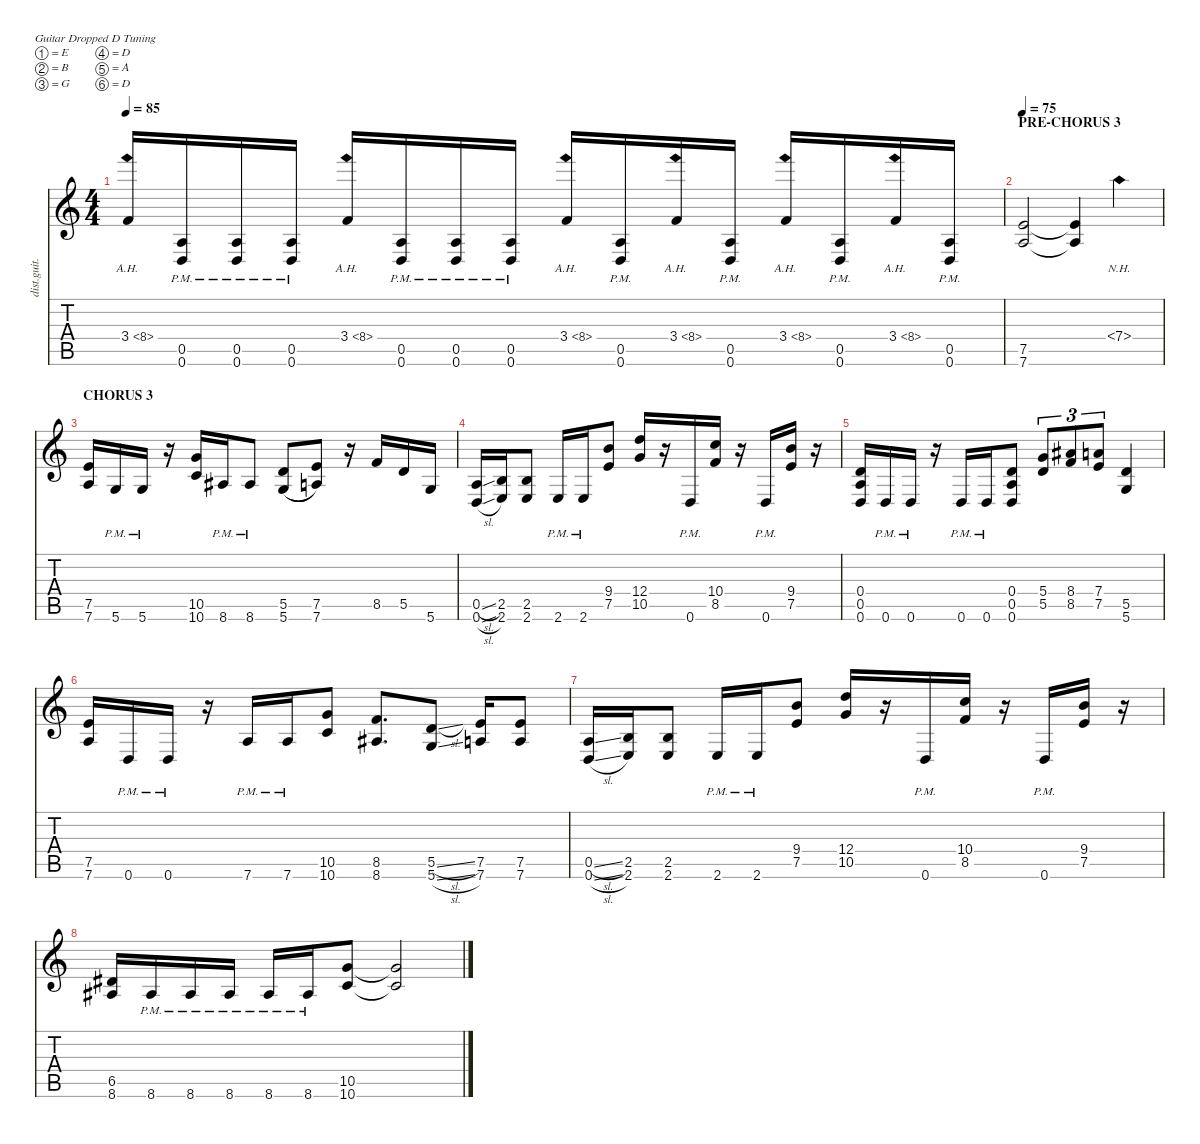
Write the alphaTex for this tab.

\defaultSystemsLayout 4
\hideDynamics
\bracketExtendMode nobrackets
\otherSystemsTrackNameOrientation horizontal
\track ("Distortion Guitar" "dist.guit.") {instrument distortionguitar}
\staff {score tabs}
\tuning (E4 B3 G3 D3 A2 D2)
\ts (4 4)
\tempo 85
\clef g2
\ks c
3.4{ah 5}.16{dy mf beam Up} (0.5{pm} 0.6{pm}).16{beam Up} (0.5{pm} 0.6{pm}).16{beam Up} (0.5{pm} 0.6{pm}).16{beam Up} 3.4{ah 5}.16{beam Up} (0.5{pm} 0.6{pm}).16{beam Up} (0.5{pm} 0.6{pm}).16{beam Up} (0.5{pm} 0.6{pm}).16{beam Up} 3.4{ah 5}.16{beam Up} (0.5{pm} 0.6{pm}).16{beam Up} 3.4{ah 5}.16{beam Up} (0.5{pm} 0.6{pm}).16{beam Up} 3.4{ah 5}.16{beam Up} (0.5{pm} 0.6{pm}).16{beam Up} 3.4{ah 5}.16{beam Up} (0.5{pm} 0.6{pm}).16{beam Up} |
\section ("" "PRE-CHORUS 3")
\tempo 75
(7.5 7.6).2{beam Up} (7.5{t} 7.6{t}).4{beam Up} 7.4{nh}.4{beam Down} |
\section ("" "CHORUS 3")
(7.6 7.5).16{beam Up} 5.6{pm}.16{beam Up} 5.6{pm}.16{beam Up} r.16{beam Up} (10.6 10.5).16{beam Up} 8.6{pm acc #}.16{beam Up} 8.6{pm acc #}.8{beam Up} (5.5 5.6).8{legatoorigin beam Up} (7.6 7.5).8{beam Up} r.16{beam Up} 8.5.16{beam Up} 5.5.16{beam Up} 5.6.16{beam Up} |
(0.5{sl} 0.6{sl}).16{beam Up} (2.6 2.5).16{beam Up} (2.6 2.5).8{beam Up} 2.6{pm}.16{beam Up} 2.6{pm}.16{beam Up} (7.5 9.4).8{beam Up} (10.5 12.4).16{beam Up} r.16{beam Up} 0.6{pm}.16{beam Up} (8.5 10.4).16{beam Up} r.16{beam Up} 0.6{pm}.16{beam Up} (7.5 9.4).16{beam Up} r.16{beam Up} |
(0.5 0.4 0.6).16{beam Up} 0.6{pm}.16{beam Up} 0.6{pm}.16{beam Up} r.16{beam Up} 0.6{pm}.16{beam Up} 0.6{pm}.16{beam Up} (0.6 0.5 0.4).8{beam Up} (5.5 5.4).8{tu (3 2) beam Up} (8.5 8.4{acc #}).8{tu (3 2) beam Up} (7.5 7.4).8{tu (3 2) beam Up} (5.5 5.6).4{beam Up} |
(7.6 7.5).16{beam Up} 0.6{pm}.16{beam Up} 0.6{pm}.16{beam Up} r.16{beam Up} 7.6{pm}.16{beam Up} 7.6{pm}.16{beam Up} (10.6 10.5).8{beam Up} (8.5 8.6{acc #}).8{d beam Up} (5.6{sl} 5.5{sl}).8{beam Up} (7.6 7.5).16{beam Up} (7.5 7.6).8{beam Up} |
(0.5{sl} 0.6{sl}).16{beam Up} (2.6 2.5).16{beam Up} (2.6 2.5).8{beam Up} 2.6{pm}.16{beam Up} 2.6{pm}.16{beam Up} (7.5 9.4).8{beam Up} (10.5 12.4).16{beam Up} r.16{beam Up} 0.6{pm}.16{beam Up} (8.5 10.4).16{beam Up} r.16{beam Up} 0.6{pm}.16{beam Up} (7.5 9.4).16{beam Up} r.16{beam Up} |
(8.6{acc #} 6.5{acc #}).16{beam Up} 8.6{pm acc #}.16{beam Up} 8.6{pm acc #}.16{beam Up} 8.6{pm acc #}.16{beam Up} 8.6{pm acc #}.16{beam Up} 8.6{pm acc #}.16{beam Up} (10.5 10.6).8{beam Up} (10.5{t} 10.6{t}).2{beam Up}
